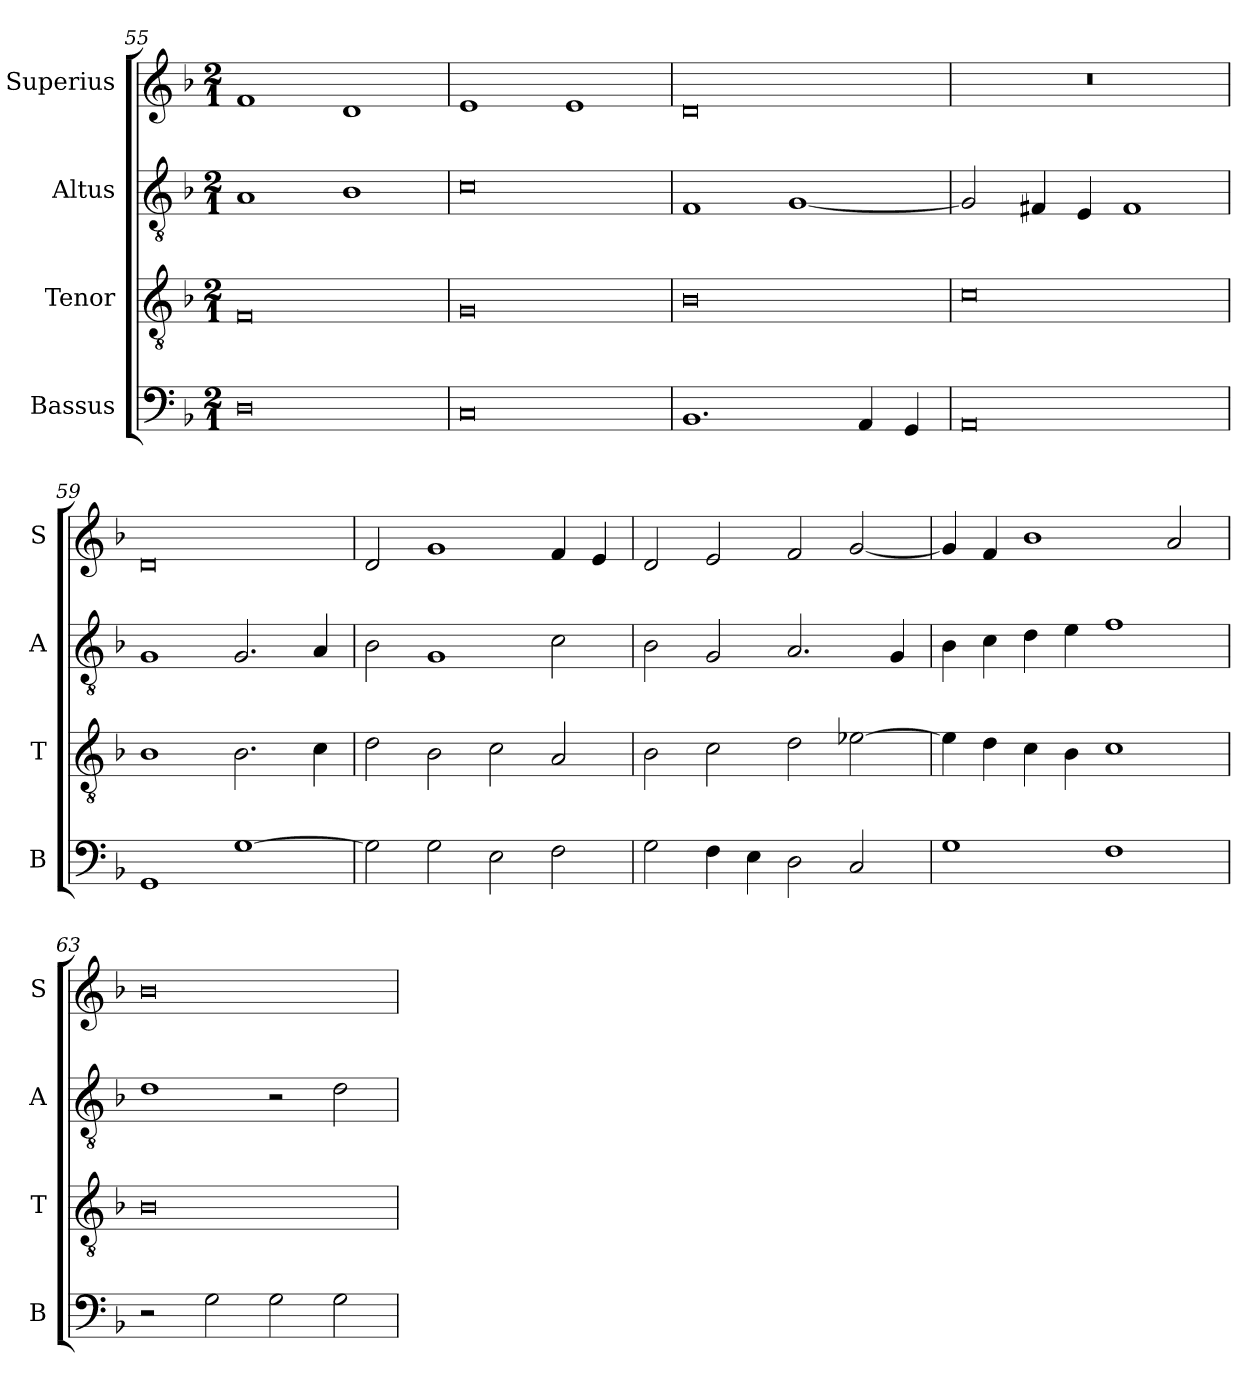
**kern	**kern	**kern	**kern
*part4	*part3	*part2	*part1
*staff4	*staff3	*staff2	*staff1
*I"Bassus	*I"Tenor	*I"Altus	*I"Superius
*I'B	*I'T	*I'A	*I'S
*clefF4	*clefGv2	*clefGv2	*clefG2
*k[b-]	*k[b-]	*k[b-]	*k[b-]
*M2/1	*M2/1	*M2/1	*M2/1
=55	=55	=55	=55
0D	0F	1A	1f
.	.	1B-	1d
=56	=56	=56	=56
0C	0G	0c	1e
.	.	.	1e
=57	=57	=57	=57
1.BB-	0B-	1F	0d
.	.	[1G	.
4AA/	.	.	.
4GG/	.	.	.
=58	=58	=58	=58
0AA	0c	2G/]	0r
.	.	4F#X/	.
.	.	4E/	.
.	.	1F#	.
=59	=59	=59	=59
1GG	1B-	1G	0d
[1G	2.B-\	2.G/	.
.	4c\	4A/	.
=60	=60	=60	=60
2G\]	2d\	2B-\	2d/
2G\	2B-\	1G	1g
2E\	2c\	.	.
2F\	2A/	2c\	4f/
.	.	.	4e/
=61	=61	=61	=61
2G\	2B-\	2B-\	2d/
4F\	2c\	2G/	2e/
4E\	.	.	.
2D\	2d\	2.A/	2f/
2C/	[2e-X\	.	[2g/
.	.	4G/	.
=62	=62	=62	=62
1G	4e-\]	4B-\	4g/]
.	4d\	4c\	4f/
.	4c\	4d\	1b-
.	4B-\	4e\	.
1F	1c	1f	.
.	.	.	2a/
=63	=63	=63	=63
2r	0B-	1d	0b-
2G\	.	.	.
2G\	.	2r	.
2G\	.	2d\	.
=	=	=	=
*-	*-	*-	*-
